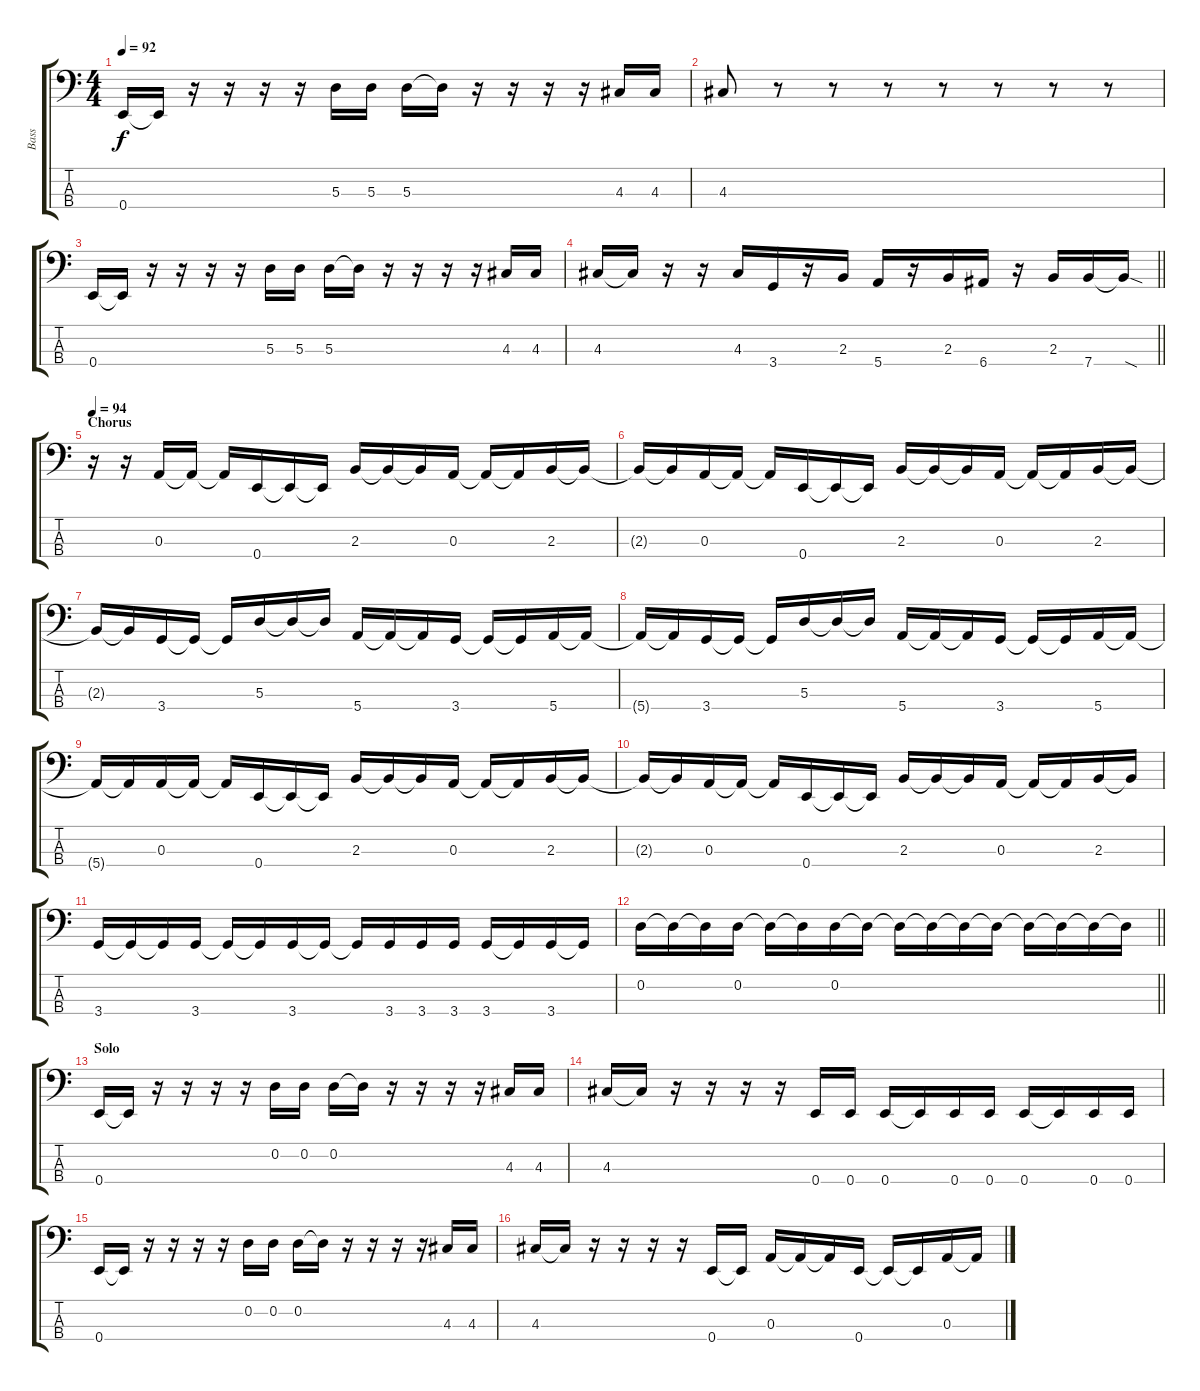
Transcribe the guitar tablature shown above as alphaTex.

\track ("Bass" "Bass") {instrument electricbassfinger}
\staff {score tabs}
\tuning (G2 D2 A1 E1) {hide}
\ts (4 4)
\tempo 92
\clef f4
\ks c
0.4.16{dy f} 0.4{t}.16 r.16 r.16 r.16 r.16 5.3.16 5.3.16 5.3.16 5.3{t}.16 r.16 r.16 r.16 r.16 4.3.16 4.3.16 |
4.3.8 r.8 r.8 r.8 r.8 r.8 r.8 r.8 |
0.4.16 0.4{t}.16 r.16 r.16 r.16 r.16 5.3.16 5.3.16 5.3.16 5.3{t}.16 r.16 r.16 r.16 r.16 4.3.16 4.3.16 |
\barLineRight lightlight
4.3.16 4.3{t}.16 r.16 r.16 4.3.16 3.4.16 r.16 2.3.16 5.4.16 r.16 2.3.16 6.4.16 r.16 2.3.16 7.4.16 7.4{sod t}.16 |
\section ("" "Chorus")
\tempo 94
r.16 r.16 0.3.16 0.3{t}.16 0.3{t}.16 0.4.16 0.4{t}.16 0.4{t}.16 2.3.16 2.3{t}.16 2.3{t}.16 0.3.16 0.3{t}.16 0.3{t}.16 2.3.16 2.3{t}.16 |
2.3{t}.16 2.3{t}.16 0.3.16 0.3{t}.16 0.3{t}.16 0.4.16 0.4{t}.16 0.4{t}.16 2.3.16 2.3{t}.16 2.3{t}.16 0.3.16 0.3{t}.16 0.3{t}.16 2.3.16 2.3{t}.16 |
2.3{t}.16 2.3{t}.16 3.4.16 3.4{t}.16 3.4{t}.16 5.3.16 5.3{t}.16 5.3{t}.16 5.4.16 5.4{t}.16 5.4{t}.16 3.4.16 3.4{t}.16 3.4{t}.16 5.4.16 5.4{t}.16 |
5.4{t}.16 5.4{t}.16 3.4.16 3.4{t}.16 3.4{t}.16 5.3.16 5.3{t}.16 5.3{t}.16 5.4.16 5.4{t}.16 5.4{t}.16 3.4.16 3.4{t}.16 3.4{t}.16 5.4.16 5.4{t}.16 |
5.4{t}.16 5.4{t}.16 0.3.16 0.3{t}.16 0.3{t}.16 0.4.16 0.4{t}.16 0.4{t}.16 2.3.16 2.3{t}.16 2.3{t}.16 0.3.16 0.3{t}.16 0.3{t}.16 2.3.16 2.3{t}.16 |
2.3{t}.16 2.3{t}.16 0.3.16 0.3{t}.16 0.3{t}.16 0.4.16 0.4{t}.16 0.4{t}.16 2.3.16 2.3{t}.16 2.3{t}.16 0.3.16 0.3{t}.16 0.3{t}.16 2.3.16 2.3{t}.16 |
3.4.16 3.4{t}.16 3.4{t}.16 3.4.16 3.4{t}.16 3.4{t}.16 3.4.16 3.4{t}.16 3.4{t}.16 3.4.16 3.4.16 3.4.16 3.4.16 3.4{t}.16 3.4.16 3.4{t}.16 |
\barLineRight lightlight
0.2.16 0.2{t}.16 0.2{t}.16 0.2.16 0.2{t}.16 0.2{t}.16 0.2.16 0.2{t}.16 0.2{t}.16 0.2{t}.16 0.2{t}.16 0.2{t}.16 0.2{t}.16 0.2{t}.16 0.2{t}.16 0.2{t}.16 |
\section ("" "Solo")
0.4.16 0.4{t}.16 r.16 r.16 r.16 r.16 0.2.16 0.2.16 0.2.16 0.2{t}.16 r.16 r.16 r.16 r.16 4.3.16 4.3.16 |
4.3.16 4.3{t}.16 r.16 r.16 r.16 r.16 0.4.16 0.4.16 0.4.16 0.4{t}.16 0.4.16 0.4.16 0.4.16 0.4{t}.16 0.4.16 0.4.16 |
0.4.16 0.4{t}.16 r.16 r.16 r.16 r.16 0.2.16 0.2.16 0.2.16 0.2{t}.16 r.16 r.16 r.16 r.16 4.3.16 4.3.16 |
4.3.16 4.3{t}.16 r.16 r.16 r.16 r.16 0.4.16 0.4{t}.16 0.3.16 0.3{t}.16 0.3{t}.16 0.4.16 0.4{t}.16 0.4{t}.16 0.3.16 0.3{t}.16
